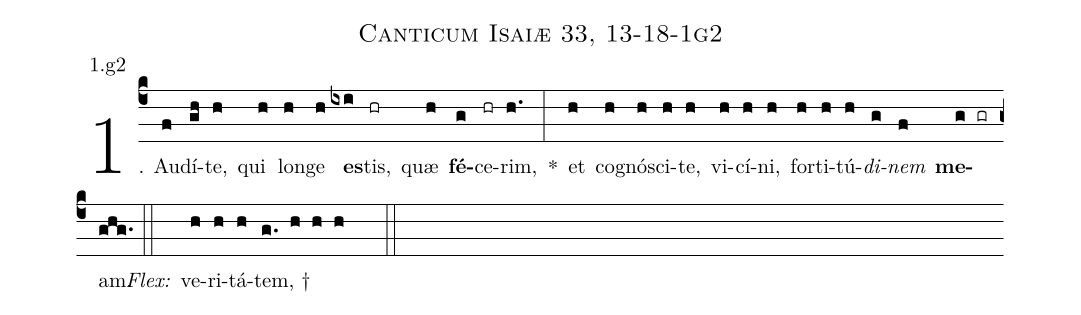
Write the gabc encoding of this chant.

name: Canticum Isaiæ 33, 13-18-1g2;
annotation: 1.g2;
%%
(c4)1. Au(f)dí(gh)te,(h) qui(h) lon(h)ge(h) <b>es</b>(ixi)tis,(hr) quæ(h) <b>fé</b>(g)ce(hr)rim,(h.) *(:) et(h) co(h)gnó(h)sci(h)te,(h) vi(h)cí(h)ni,(h) for(h)ti(h)tú(h)<i>di</i>(g)<i>nem</i>(f) <b>me</b>(g gr)am.(ghg.) (::)
<i>Flex:</i>()  ve(h)ri(h)tá(h)tem, †(g. h h h  ::)
